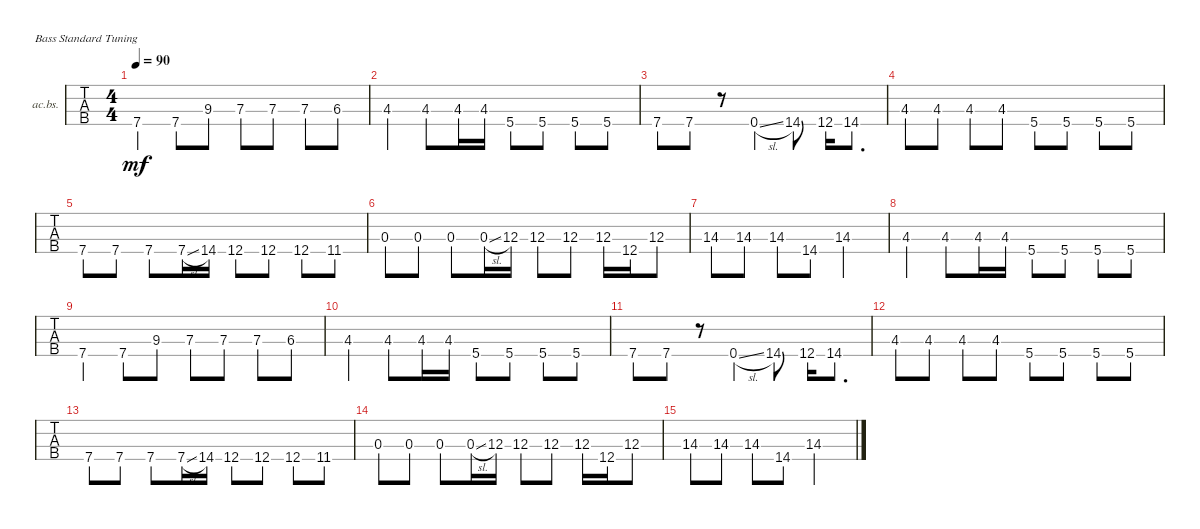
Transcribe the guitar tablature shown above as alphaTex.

\defaultSystemsLayout 4
\bracketExtendMode groupsimilarinstruments
\useSystemSignSeparator
\firstSystemTrackNameOrientation horizontal
\otherSystemsTrackNameOrientation horizontal
\chordDiagramsInScore
\track ("Acoustic Bass" "ac.bs.") {instrument acousticbass}
\staff {tabs}
\tuning (G2 D2 A1 E1)
\ts (4 4)
\tempo 90
\clef f4
\ks c
7.4.4{dy mf} 7.4.8 9.3.8 7.3.8 7.3.8 7.3.8 6.3.8 |
4.3.4 4.3.8 4.3.16 4.3.16 5.4.8 5.4.8 5.4.8 5.4.8 |
7.4.8 7.4.8 r.8 0.4{sl}.4 14.4.8 12.4.16 14.4.8{d} |
4.3.8 4.3.8 4.3.8 4.3.8 5.4.8 5.4.8 5.4.8 5.4.8 |
7.4.8 7.4.8 7.4.8 7.4{sl}.16 14.4.16 12.4.8 12.4.8 12.4.8 11.4.8 |
0.3.8 0.3.8 0.3.8 0.3{sl}.16 12.3.16 12.3.8 12.3.8 12.3.16 12.4.16 12.3.8 |
14.3.8 14.3.8 14.3.8 14.4.8 14.3.2 |
4.3.4 4.3.8 4.3.16 4.3.16 5.4.8 5.4.8 5.4.8 5.4.8 |
7.4.4 7.4.8 9.3.8 7.3.8 7.3.8 7.3.8 6.3.8 |
4.3.4 4.3.8 4.3.16 4.3.16 5.4.8 5.4.8 5.4.8 5.4.8 |
7.4.8 7.4.8 r.8 0.4{sl}.4 14.4.8 12.4.16 14.4.8{d} |
4.3.8 4.3.8 4.3.8 4.3.8 5.4.8 5.4.8 5.4.8 5.4.8 |
7.4.8 7.4.8 7.4.8 7.4{sl}.16 14.4.16 12.4.8 12.4.8 12.4.8 11.4.8 |
0.3.8 0.3.8 0.3.8 0.3{sl}.16 12.3.16 12.3.8 12.3.8 12.3.16 12.4.16 12.3.8 |
14.3.8 14.3.8 14.3.8 14.4.8 14.3.2
